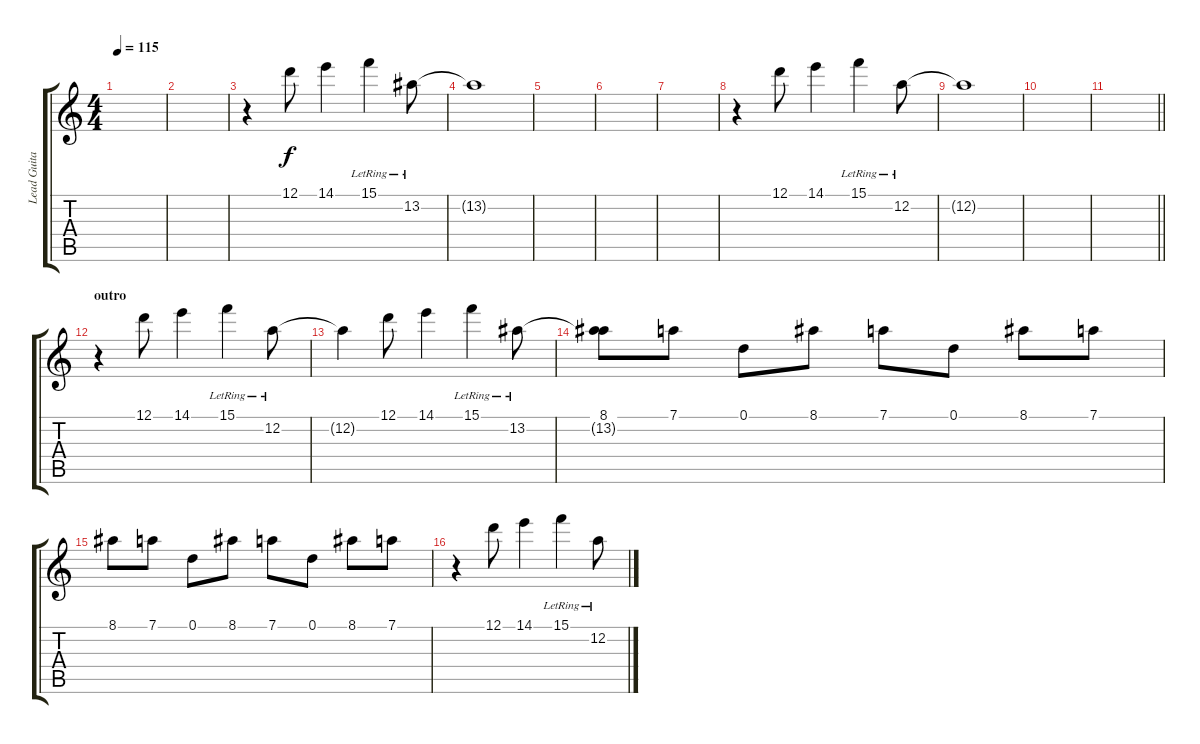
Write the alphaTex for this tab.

\track ("Lead Guitar" "Lead Guita") {instrument overdrivenguitar}
\staff {score tabs}
\tuning (D4 A3 F3 C3 G2 C2) {hide}
\ts (4 4)
\tempo 115
\clef g2
\ks c
|
|
r.4 12.1.8 14.1.4 15.1{lr}.4 13.2{lr}.8 |
13.2{t}.1 |
|
|
|
r.4 12.1.8 14.1.4 15.1{lr}.4 12.2{lr}.8 |
12.2{t}.1 |
|
\barLineRight lightlight
|
\section ("" "outro")
r.4 12.1.8 14.1.4 15.1{lr}.4 12.2{lr}.8 |
12.2{t}.4 12.1.8 14.1.4 15.1{lr}.4 13.2{lr}.8 |
(8.1 13.2{t}).8 7.1.8 0.1.8 8.1.8 7.1.8 0.1.8 8.1.8 7.1.8 |
8.1.8 7.1.8 0.1.8 8.1.8 7.1.8 0.1.8 8.1.8 7.1.8 |
r.4 12.1.8 14.1.4 15.1{lr}.4 12.2{lr}.8
